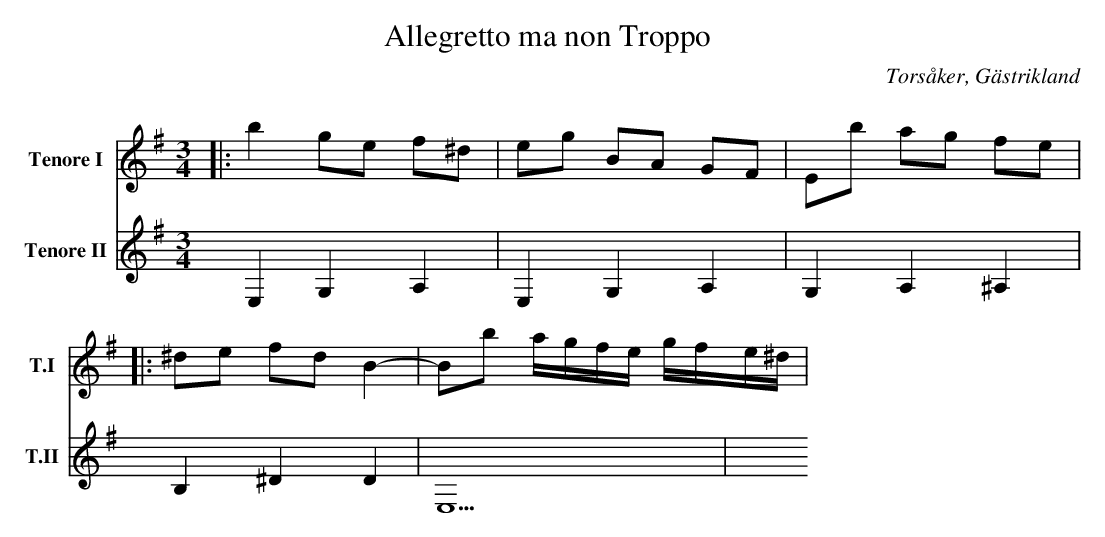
X:1
T:Allegretto ma non Troppo
O:Torsåker, Gästrikland
Q: 112
M:3/4
L:1/16
%%score (T1 T2) (B1 B2)
V:T1           clef=treble  name="Tenore I"   snm="T.I"
V:T2           clef=treble  name="Tenore II"  snm="T.II"
K:G
|:[V:T1]  b4 g2e2 f2^d2 | e2g2 B2A2 G2F2 | E2b2 a2g2 f2e2 |
|:[V:T2]  E,4 G,4 A,4   | E,4  G,4  A,4  | G,4  A,4  ^A,4 |
  [V:T1]  ^d2e2 f2d2 B4-| B2b2 agfe gfe^d|
  [V:T2]  B,4   ^D4  D4 | E,10           |
